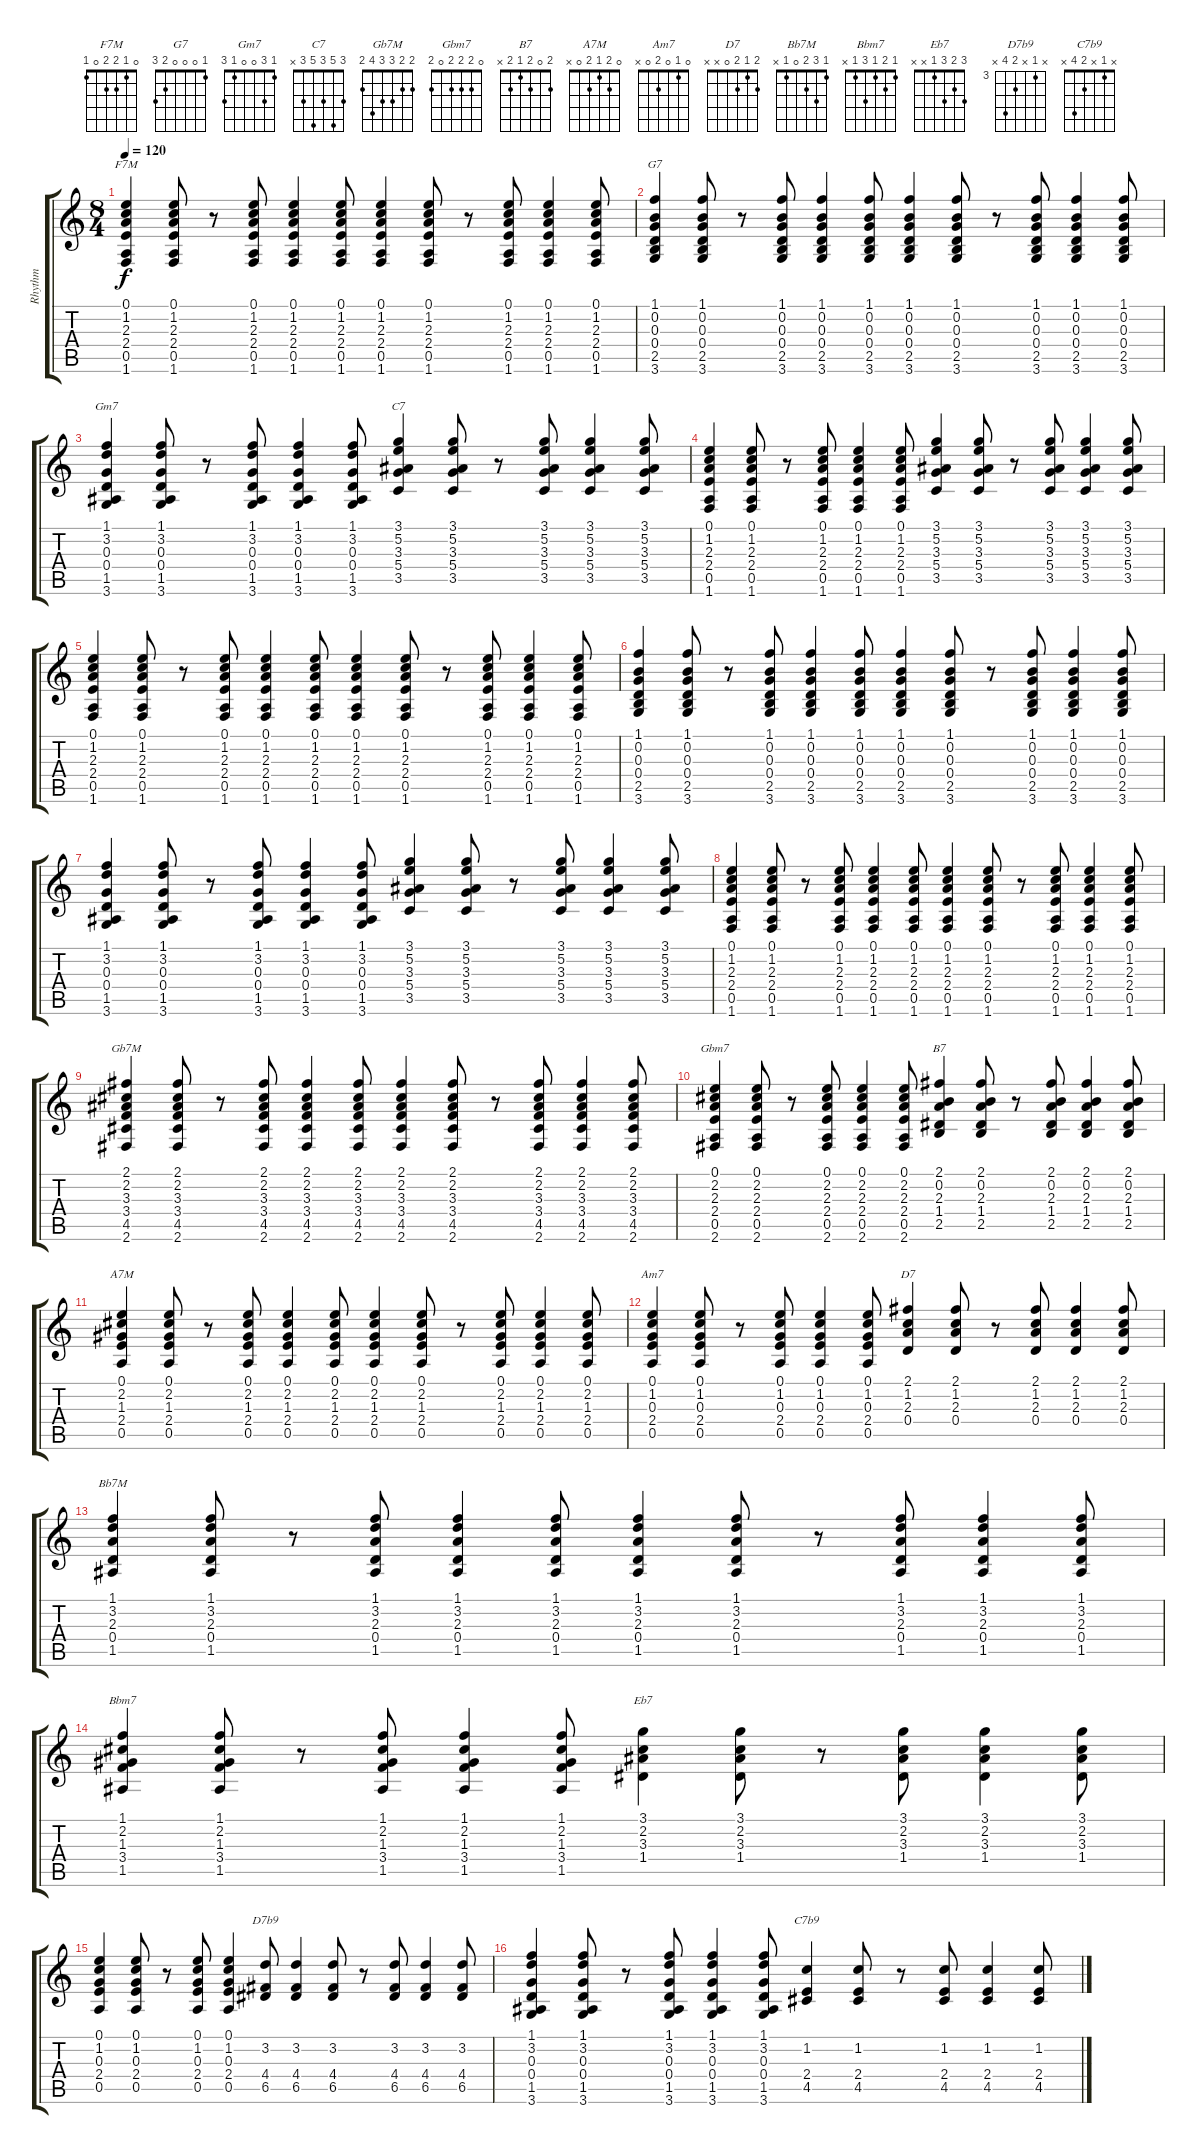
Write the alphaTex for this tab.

\track ("Rhythm" "Rhythm") {instrument acousticguitarnylon}
\staff {score tabs}
\tuning (E4 B3 G3 D3 A2 E2) {hide}
\chord ("F7M" 0 1 2 2 0 1)
\chord ("G7" 1 0 0 0 2 3)
\chord ("Gm7" 1 3 0 0 1 3)
\chord ("C7" 3 5 3 5 3 x)
\chord ("Gb7M" 2 2 3 3 4 2)
\chord ("Gbm7" 0 2 2 2 0 2)
\chord ("B7" 2 0 2 1 2 x)
\chord ("A7M" 0 2 1 2 0 x)
\chord ("Am7" 0 1 0 2 0 x)
\chord ("D7" 2 1 2 0 x x)
\chord ("Bb7M" 1 3 2 0 1 x)
\chord ("Bbm7" 1 2 1 3 1 x)
\chord ("Eb7" 3 2 3 1 x x)
\chord ("D7b9" x 3 x 4 6 x) {firstfret 3}
\chord ("C7b9" x 1 x 2 4 x)
\ts (8 4)
\tempo 120
\clef g2
\ks c
(0.1 1.2 2.3 2.4 0.5 1.6).4{ch "F7M" dy f instrument acousticguitarnylon} (0.1 1.2 2.3 2.4 0.5 1.6).8 r.8 (0.1 1.2 2.3 2.4 0.5 1.6).8 (0.1 1.2 2.3 2.4 0.5 1.6).4 (0.1 1.2 2.3 2.4 0.5 1.6).8 (0.1 1.2 2.3 2.4 0.5 1.6).4 (0.1 1.2 2.3 2.4 0.5 1.6).8 r.8 (0.1 1.2 2.3 2.4 0.5 1.6).8 (0.1 1.2 2.3 2.4 0.5 1.6).4 (0.1 1.2 2.3 2.4 0.5 1.6).8 |
(1.1 0.2 0.3 0.4 2.5 3.6).4{ch "G7"} (1.1 0.2 0.3 0.4 2.5 3.6).8 r.8 (1.1 0.2 0.3 0.4 2.5 3.6).8 (1.1 0.2 0.3 0.4 2.5 3.6).4 (1.1 0.2 0.3 0.4 2.5 3.6).8 (1.1 0.2 0.3 0.4 2.5 3.6).4 (1.1 0.2 0.3 0.4 2.5 3.6).8 r.8 (1.1 0.2 0.3 0.4 2.5 3.6).8 (1.1 0.2 0.3 0.4 2.5 3.6).4 (1.1 0.2 0.3 0.4 2.5 3.6).8 |
(1.1 3.2 0.3 0.4 1.5 3.6).4{ch "Gm7"} (1.1 3.2 0.3 0.4 1.5 3.6).8 r.8 (1.1 3.2 0.3 0.4 1.5 3.6).8 (1.1 3.2 0.3 0.4 1.5 3.6).4 (1.1 3.2 0.3 0.4 1.5 3.6).8 (3.1 5.2 3.3 5.4 3.5).4{ch "C7"} (3.1 5.2 3.3 5.4 3.5).8 r.8 (3.1 5.2 3.3 5.4 3.5).8 (3.1 5.2 3.3 5.4 3.5).4 (3.1 5.2 3.3 5.4 3.5).8 |
(0.1 1.2 2.3 2.4 0.5 1.6).4 (0.1 1.2 2.3 2.4 0.5 1.6).8 r.8 (0.1 1.2 2.3 2.4 0.5 1.6).8 (0.1 1.2 2.3 2.4 0.5 1.6).4 (0.1 1.2 2.3 2.4 0.5 1.6).8 (3.1 5.2 3.3 5.4 3.5).4 (3.1 5.2 3.3 5.4 3.5).8 r.8 (3.1 5.2 3.3 5.4 3.5).8 (3.1 5.2 3.3 5.4 3.5).4 (3.1 5.2 3.3 5.4 3.5).8 |
(0.1 1.2 2.3 2.4 0.5 1.6).4 (0.1 1.2 2.3 2.4 0.5 1.6).8 r.8 (0.1 1.2 2.3 2.4 0.5 1.6).8 (0.1 1.2 2.3 2.4 0.5 1.6).4 (0.1 1.2 2.3 2.4 0.5 1.6).8 (0.1 1.2 2.3 2.4 0.5 1.6).4 (0.1 1.2 2.3 2.4 0.5 1.6).8 r.8 (0.1 1.2 2.3 2.4 0.5 1.6).8 (0.1 1.2 2.3 2.4 0.5 1.6).4 (0.1 1.2 2.3 2.4 0.5 1.6).8 |
(1.1 0.2 0.3 0.4 2.5 3.6).4 (1.1 0.2 0.3 0.4 2.5 3.6).8 r.8 (1.1 0.2 0.3 0.4 2.5 3.6).8 (1.1 0.2 0.3 0.4 2.5 3.6).4 (1.1 0.2 0.3 0.4 2.5 3.6).8 (1.1 0.2 0.3 0.4 2.5 3.6).4 (1.1 0.2 0.3 0.4 2.5 3.6).8 r.8 (1.1 0.2 0.3 0.4 2.5 3.6).8 (1.1 0.2 0.3 0.4 2.5 3.6).4 (1.1 0.2 0.3 0.4 2.5 3.6).8 |
(1.1 3.2 0.3 0.4 1.5 3.6).4 (1.1 3.2 0.3 0.4 1.5 3.6).8 r.8 (1.1 3.2 0.3 0.4 1.5 3.6).8 (1.1 3.2 0.3 0.4 1.5 3.6).4 (1.1 3.2 0.3 0.4 1.5 3.6).8 (3.1 5.2 3.3 5.4 3.5).4 (3.1 5.2 3.3 5.4 3.5).8 r.8 (3.1 5.2 3.3 5.4 3.5).8 (3.1 5.2 3.3 5.4 3.5).4 (3.1 5.2 3.3 5.4 3.5).8 |
(0.1 1.2 2.3 2.4 0.5 1.6).4 (0.1 1.2 2.3 2.4 0.5 1.6).8 r.8 (0.1 1.2 2.3 2.4 0.5 1.6).8 (0.1 1.2 2.3 2.4 0.5 1.6).4 (0.1 1.2 2.3 2.4 0.5 1.6).8 (0.1 1.2 2.3 2.4 0.5 1.6).4 (0.1 1.2 2.3 2.4 0.5 1.6).8 r.8 (0.1 1.2 2.3 2.4 0.5 1.6).8 (0.1 1.2 2.3 2.4 0.5 1.6).4 (0.1 1.2 2.3 2.4 0.5 1.6).8 |
(2.1 2.2 3.3 3.4 4.5 2.6).4{ch "Gb7M"} (2.1 2.2 3.3 3.4 4.5 2.6).8 r.8 (2.1 2.2 3.3 3.4 4.5 2.6).8 (2.1 2.2 3.3 3.4 4.5 2.6).4 (2.1 2.2 3.3 3.4 4.5 2.6).8 (2.1 2.2 3.3 3.4 4.5 2.6).4 (2.1 2.2 3.3 3.4 4.5 2.6).8 r.8 (2.1 2.2 3.3 3.4 4.5 2.6).8 (2.1 2.2 3.3 3.4 4.5 2.6).4 (2.1 2.2 3.3 3.4 4.5 2.6).8 |
(0.1 2.2 2.3 2.4 0.5 2.6).4{ch "Gbm7"} (0.1 2.2 2.3 2.4 0.5 2.6).8 r.8 (0.1 2.2 2.3 2.4 0.5 2.6).8 (0.1 2.2 2.3 2.4 0.5 2.6).4 (0.1 2.2 2.3 2.4 0.5 2.6).8 (2.1 0.2 2.3 1.4 2.5).4{ch "B7"} (2.1 0.2 2.3 1.4 2.5).8 r.8 (2.1 0.2 2.3 1.4 2.5).8 (2.1 0.2 2.3 1.4 2.5).4 (2.1 0.2 2.3 1.4 2.5).8 |
(0.1 2.2 1.3 2.4 0.5).4{ch "A7M"} (0.1 2.2 1.3 2.4 0.5).8 r.8 (0.1 2.2 1.3 2.4 0.5).8 (0.1 2.2 1.3 2.4 0.5).4 (0.1 2.2 1.3 2.4 0.5).8 (0.1 2.2 1.3 2.4 0.5).4 (0.1 2.2 1.3 2.4 0.5).8 r.8 (0.1 2.2 1.3 2.4 0.5).8 (0.1 2.2 1.3 2.4 0.5).4 (0.1 2.2 1.3 2.4 0.5).8 |
(0.1 1.2 0.3 2.4 0.5).4{ch "Am7"} (0.1 1.2 0.3 2.4 0.5).8 r.8 (0.1 1.2 0.3 2.4 0.5).8 (0.1 1.2 0.3 2.4 0.5).4 (0.1 1.2 0.3 2.4 0.5).8 (2.1 1.2 2.3 0.4).4{ch "D7"} (2.1 1.2 2.3 0.4).8 r.8 (2.1 1.2 2.3 0.4).8 (2.1 1.2 2.3 0.4).4 (2.1 1.2 2.3 0.4).8 |
(1.1 3.2 2.3 0.4 1.5).4{ch "Bb7M"} (1.1 3.2 2.3 0.4 1.5).8 r.8 (1.1 3.2 2.3 0.4 1.5).8 (1.1 3.2 2.3 0.4 1.5).4 (1.1 3.2 2.3 0.4 1.5).8 (1.1 3.2 2.3 0.4 1.5).4 (1.1 3.2 2.3 0.4 1.5).8 r.8 (1.1 3.2 2.3 0.4 1.5).8 (1.1 3.2 2.3 0.4 1.5).4 (1.1 3.2 2.3 0.4 1.5).8 |
(1.1 2.2 1.3 3.4 1.5).4{ch "Bbm7"} (1.1 2.2 1.3 3.4 1.5).8 r.8 (1.1 2.2 1.3 3.4 1.5).8 (1.1 2.2 1.3 3.4 1.5).4 (1.1 2.2 1.3 3.4 1.5).8 (3.1 2.2 3.3 1.4).4{ch "Eb7"} (3.1 2.2 3.3 1.4).8 r.8 (3.1 2.2 3.3 1.4).8 (3.1 2.2 3.3 1.4).4 (3.1 2.2 3.3 1.4).8 |
(0.1 1.2 0.3 2.4 0.5).4 (0.1 1.2 0.3 2.4 0.5).8 r.8 (0.1 1.2 0.3 2.4 0.5).8 (0.1 1.2 0.3 2.4 0.5).4 (3.2 4.4 6.5).8{ch "D7b9"} (3.2 4.4 6.5).4 (3.2 4.4 6.5).8 r.8 (3.2 4.4 6.5).8 (3.2 4.4 6.5).4 (3.2 4.4 6.5).8 |
(1.1 3.2 0.3 0.4 1.5 3.6).4 (1.1 3.2 0.3 0.4 1.5 3.6).8 r.8 (1.1 3.2 0.3 0.4 1.5 3.6).8 (1.1 3.2 0.3 0.4 1.5 3.6).4 (1.1 3.2 0.3 0.4 1.5 3.6).8 (1.2 2.4 4.5).4{ch "C7b9"} (1.2 2.4 4.5).8 r.8 (1.2 2.4 4.5).8 (1.2 2.4 4.5).4 (1.2 2.4 4.5).8
